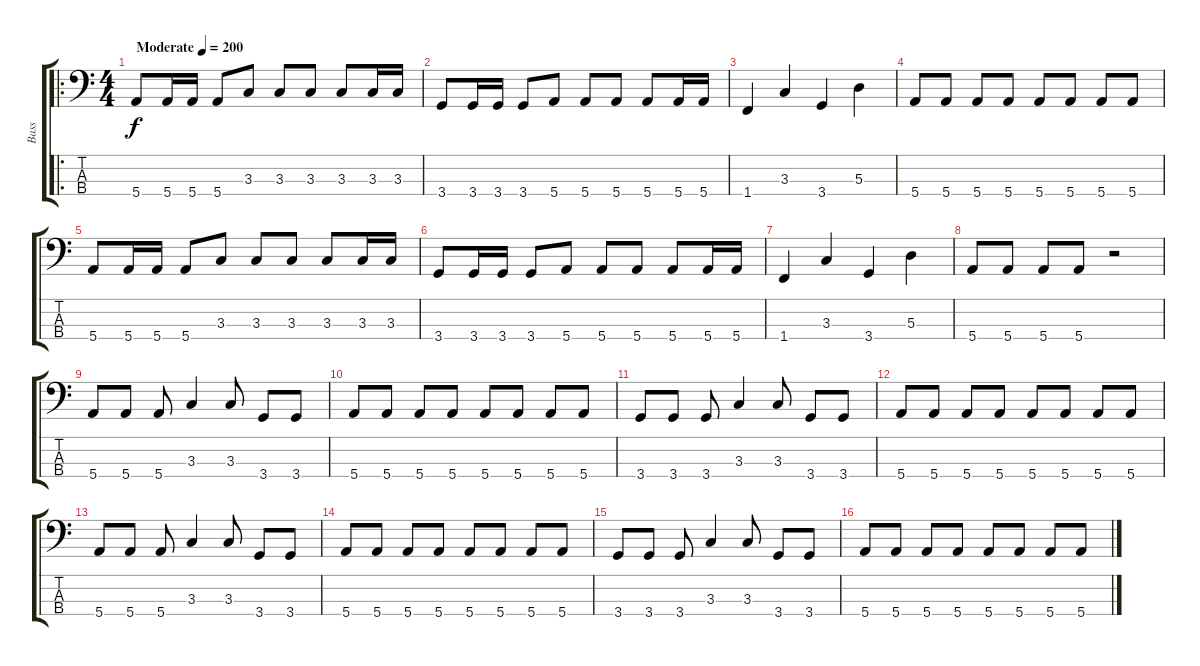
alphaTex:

\track ("Bass" "Bass") {instrument electricbassfinger}
\staff {score tabs}
\tuning (G2 D2 A1 E1) {hide}
\ro
\ts (4 4)
\tempo (200 "Moderate")
\clef f4
\ks c
5.4.8{dy f instrument electricbassfinger} 5.4.16 5.4.16 5.4.8 3.3.8 3.3.8 3.3.8 3.3.8 3.3.16 3.3.16 |
3.4.8 3.4.16 3.4.16 3.4.8 5.4.8 5.4.8 5.4.8 5.4.8 5.4.16 5.4.16 |
1.4.4 3.3.4 3.4.4 5.3.4 |
5.4.8 5.4.8 5.4.8 5.4.8 5.4.8 5.4.8 5.4.8 5.4.8 |
5.4.8 5.4.16 5.4.16 5.4.8 3.3.8 3.3.8 3.3.8 3.3.8 3.3.16 3.3.16 |
3.4.8 3.4.16 3.4.16 3.4.8 5.4.8 5.4.8 5.4.8 5.4.8 5.4.16 5.4.16 |
1.4.4 3.3.4 3.4.4 5.3.4 |
5.4.8 5.4.8 5.4.8 5.4.8 r.2 |
5.4.8 5.4.8 5.4.8 3.3.4 3.3.8 3.4.8 3.4.8 |
5.4.8 5.4.8 5.4.8 5.4.8 5.4.8 5.4.8 5.4.8 5.4.8 |
3.4.8 3.4.8 3.4.8 3.3.4 3.3.8 3.4.8 3.4.8 |
5.4.8 5.4.8 5.4.8 5.4.8 5.4.8 5.4.8 5.4.8 5.4.8 |
5.4.8 5.4.8 5.4.8 3.3.4 3.3.8 3.4.8 3.4.8 |
5.4.8 5.4.8 5.4.8 5.4.8 5.4.8 5.4.8 5.4.8 5.4.8 |
3.4.8 3.4.8 3.4.8 3.3.4 3.3.8 3.4.8 3.4.8 |
5.4.8 5.4.8 5.4.8 5.4.8 5.4.8 5.4.8 5.4.8 5.4.8
